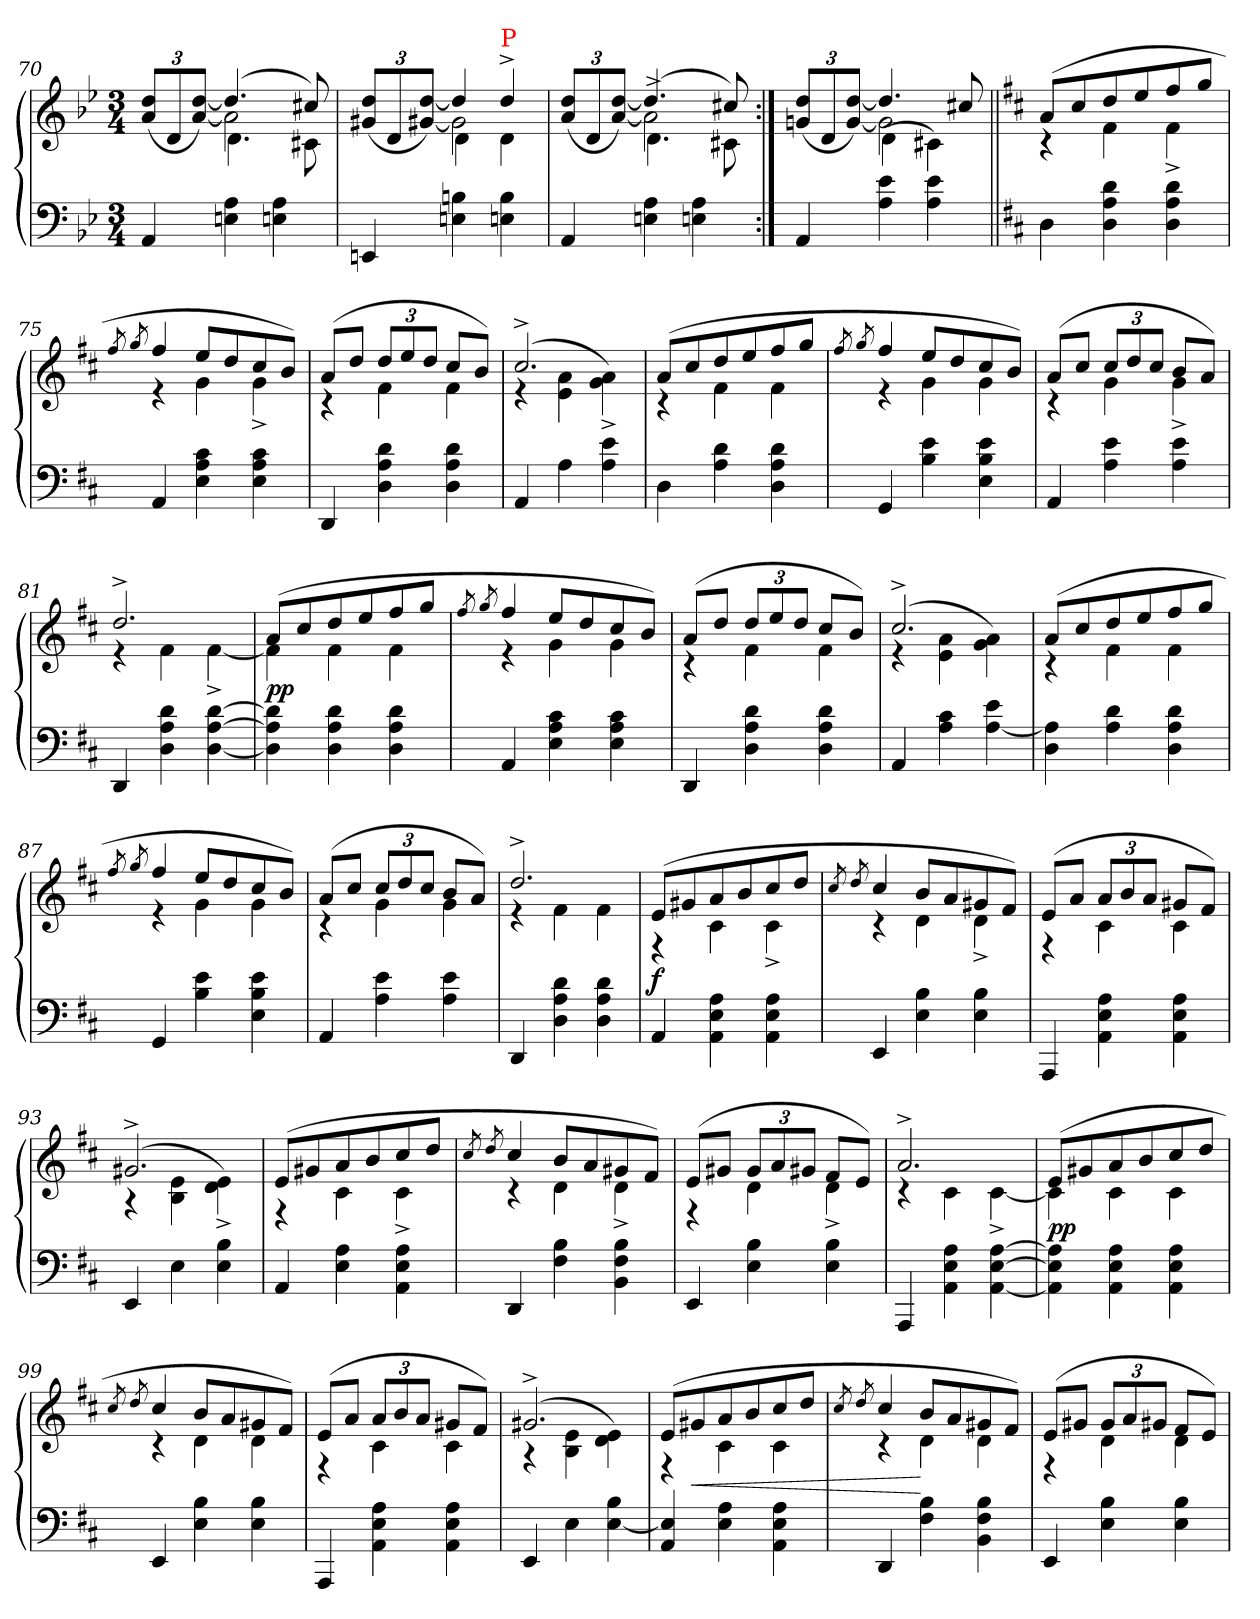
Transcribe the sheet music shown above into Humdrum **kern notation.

**kern	**kern	**dynam
*part2	*part1	*part1
*staff2	*staff1	*staff1
*clefF4	*clefG2	*
*k[b-e-]	*k[b-e-]	*
*M3/4	*M3/4	*
=70	=70	=70
*	*^	*
*	*	*Xbrackettup	*
*	*	*^	*
4AA	4ryy	(12a/ 12ddL	4ryy	.
.	.	12d	.	.
.	.	[12a [>12ddJ)	.	.
4En 4A	(4.dd]	2a]	4.d\	.
4En 4A	.	.	.	.
.	8cc#X)	.	8c#X\	.
=71	=71	=71	=71	=71
4EEn	4ryy	(12g#X/ 12ddL	4ryy	.
.	.	12d	.	.
.	.	[12g#X [>12ddJ)	.	.
4En 4Bn	4dd]	2g#]	4d\	.
!	!LO:TX:a:color=#FF0000:t=P	!	!	!
4En 4B	4dd^<	.	4d\	.
=72	=72	=72	=72	=72
4AA	4ryy	(12a/ 12ddL	4ryy	.
.	.	12d	.	.
.	.	[12a [>12ddJ)	.	.
4En 4A	(>4.dd]	2a]	4.d^<\	.
4En 4A	.	.	.	.
.	8cc#X)	.	8c#X\	.
!!LO:LB:g=z	!!	!!
=73:|!	=73:|!	=73:|!	=73:|!	=73:|!
4AA	4ryy	(12gn/ 12ddL	4ryy	.
.	.	12d	.	.
.	.	[12g [>12ddJ)	.	.
4A 4e-	4.dd]	2g]	(>4d\	.
4A 4e-	.	.	4c#X\)	.
.	8cc#X	.	.	.
*	*v	*v	*v	*
=74||	=74||	=74||
*k[f#c#]	*k[f#c#]	*
*	*^	*
4D	(>8aL	4r	.
.	8cc#	.	.
4D 4A 4d	8dd	4f#	.
.	8ee	.	.
4D 4A 4d	8ff#	4f#^<	.
.	8ggJ	.	.
=75	=75	=75	=75
.	8qff#/	.	.
.	8qgg/	.	.
4AA	4ff#	4r	.
4E 4A 4c#	8eeL	4g	.
.	8dd	.	.
4E 4A 4c#	8cc#	4g^<	.
.	8bJ)	.	.
=76	=76	=76	=76
4DD	(>8a/L	4r	.
.	8ddJ	.	.
4D 4A 4d	12ddL	4f#	.
.	12ee	.	.
.	12ddJ	.	.
4D 4A 4d	8cc#L	4f#	.
.	8bJ)	.	.
=77	=77	=77	=77
4AA	(>2.cc#^>	4r	.
4A	.	4e 4a	.
4A 4e	.	4g^< 4a^<)	.
!!LO:LB:g=z	!!
=78	=78	=78	=78
4D	(>8aL	4r	.
.	8cc#	.	.
4A 4d	8dd	4f#	.
.	8ee	.	.
4D 4A 4d	8ff#	4f#	.
.	8ggJ	.	.
=79	=79	=79	=79
.	8qff#/	.	.
.	8qgg/	.	.
4GG	4ff#	4r	.
4B 4e	8eeL	4g	.
.	8dd	.	.
4E 4B 4e	8cc#	4g	.
.	8bJ)	.	.
=80	=80	=80	=80
4AA	(>8a/L	4r	.
.	8cc#J	.	.
4A 4e	12cc#L	4g	.
.	12dd	.	.
.	12cc#J	.	.
4A 4e	8bL	4g^<	.
.	8aJ)	.	.
=81	=81	=81	=81
4DD	2.dd^>	4r	.
4D 4A 4d	.	4f#	.
[4D [4A [4d	.	[4f#^<	.
=82	=82	=82	=82
4D] 4A] 4d]	(>8aL	4f#]	pp
.	8cc#	.	.
4D 4A 4d	8dd	4f#	.
.	8ee	.	.
4D 4A 4d	8ff#	4f#	.
.	8ggJ	.	.
=83	=83	=83	=83
.	8qff#/	.	.
.	8qgg/	.	.
4AA	4ff#	4r	.
4E 4A 4c#	8eeL	4g	.
.	8dd	.	.
4E 4A 4c#	8cc#	4g	.
.	8bJ)	.	.
!!LO:PB:g=z	!!
=84	=84	=84	=84
4DD	(>8aL	4r	.
.	8ddJ	.	.
4D 4A 4d	12ddL	4f#	.
.	12ee	.	.
.	12ddJ	.	.
4D 4A 4d	8cc#L	4f#	.
.	8bJ)	.	.
=85	=85	=85	=85
4AA	(>2.cc#^>	4r	.
4A 4c#	.	4e 4a	.
[4A 4e	.	4g 4a)	.
=86	=86	=86	=86
4D 4A]	(>8aL	4r	.
.	8cc#	.	.
4A 4d	8dd	4f#	.
.	8ee	.	.
4D 4A 4d	8ff#	4f#	.
.	8ggJ	.	.
=87	=87	=87	=87
.	8qff#/	.	.
.	8qgg/	.	.
4GG	4ff#	4r	.
4B 4e	8eeL	4g	.
.	8dd	.	.
4E 4B 4e	8cc#	4g	.
.	8bJ)	.	.
=88	=88	=88	=88
4AA	(>8aL	4r	.
.	8cc#J	.	.
4A 4e	12cc#L	4g	.
.	12dd	.	.
.	12cc#J	.	.
4A 4e	8bL	4g	.
.	8aJ)	.	.
!!LO:LB:g=z	!!
=89	=89	=89	=89
4DD	2.dd^	4r	.
4D 4A 4d	.	4f#	.
4D 4A 4d	.	4f#	.
=90	=90	=90	=90
4AA	(>8eL	4r	f
.	8g#X	.	.
4AA 4E 4A	8a	4c#	.
.	8b	.	.
4AA 4E 4A	8cc#	4c#^<	.
.	8ddJ	.	.
=91	=91	=91	=91
.	8qcc#/	.	.
.	8qdd/	.	.
4EE	4cc#	4r	.
4E 4B	8bL	4d	.
.	8a	.	.
4E 4B	8g#X	4d^<	.
.	8f#J)	.	.
=92	=92	=92	=92
4AAA	(>8eL	4r	.
.	8aJ	.	.
4AA 4E 4A	12aL	4c#	.
.	12b	.	.
.	12aJ	.	.
4AA 4E 4A	8g#XL	4c#	.
.	8f#J)	.	.
=93	=93	=93	=93
4EE	(>2.g#X^>	4r	.
4E	.	4B 4e	.
4E 4B	.	4d^< 4e^<)	.
=94	=94	=94	=94
4AA	(>8eL	4r	.
.	8g#X	.	.
4E 4A	8a	4c#	.
.	8b	.	.
4AA 4E 4A	8cc#	4c#^<	.
.	8ddJ	.	.
!!LO:LB:g=z	!!
=95	=95	=95	=95
.	8qcc#/	.	.
.	8qdd/	.	.
4DD	4cc#	4r	.
4F# 4B	8bL	4d	.
.	8a	.	.
4BB 4F# 4B	8g#X	4d^<	.
.	8f#J)	.	.
=96	=96	=96	=96
4EE	(>8eL	4r	.
.	8g#XJ	.	.
4E 4B	12g#L	4d	.
.	12a	.	.
.	12g#XJ	.	.
4E 4B	8f#L	4d^<	.
.	8eJ)	.	.
=97	=97	=97	=97
4AAA	2.a^>	4r	.
4AA 4E 4A	.	4c#	.
[4AA [4E [4A	.	[4c#^<	.
=98	=98	=98	=98
4AA] 4E] 4A]	(>8eL	4c#]	pp
.	8g#X	.	.
4AA 4E 4A	8a	4c#	.
.	8b	.	.
4AA 4E 4A	8cc#	4c#	.
.	8ddJ	.	.
=99	=99	=99	=99
.	8qcc#/	.	.
.	8qdd/	.	.
4EE	4cc#	4r	.
4E 4B	8bL	4d	.
.	8a	.	.
4E 4B	8g#X	4d	.
.	8f#J)	.	.
!!LO:LB:g=z	!!
=100	=100	=100	=100
4AAA	(>8eL	4r	.
.	8aJ	.	.
4AA 4E 4A	12aL	4c#	.
.	12b	.	.
.	12aJ	.	.
4AA 4E 4A	8g#XL	4c#	.
.	8f#J)	.	.
=101	=101	=101	=101
4EE	(>2.g#X^>	4r	.
4E	.	4B 4e	.
[4E 4B	.	4d 4e)	.
=102	=102	=102	=102
4AA 4E]	(>8eL	4r	.
!	!	!	!LO:HP:b
.	8g#X	.	<
4E 4A	8a	4c#	.
.	8b	.	.
4AA 4E 4A	8cc#	4c#	.
.	8ddJ	.	.
=103	=103	=103	=103
.	8qcc#/	.	.
.	8qdd/	.	.
4DD	4cc#	4r	.
4F# 4B	8bL	4d	[
.	8a	.	.
4BB 4F# 4B	8g#X	4d	.
.	8f#J)	.	.
=104	=104	=104	=104
4EE	(>8eL	4r	.
.	8g#XJ	.	.
4E 4B	12g#L	4d	.
.	12a	.	.
.	12g#XJ	.	.
4E 4B	8f#L	4d	.
.	8eJ)	.	.
*	*v	*v	*
=	=	=
*-	*-	*-
